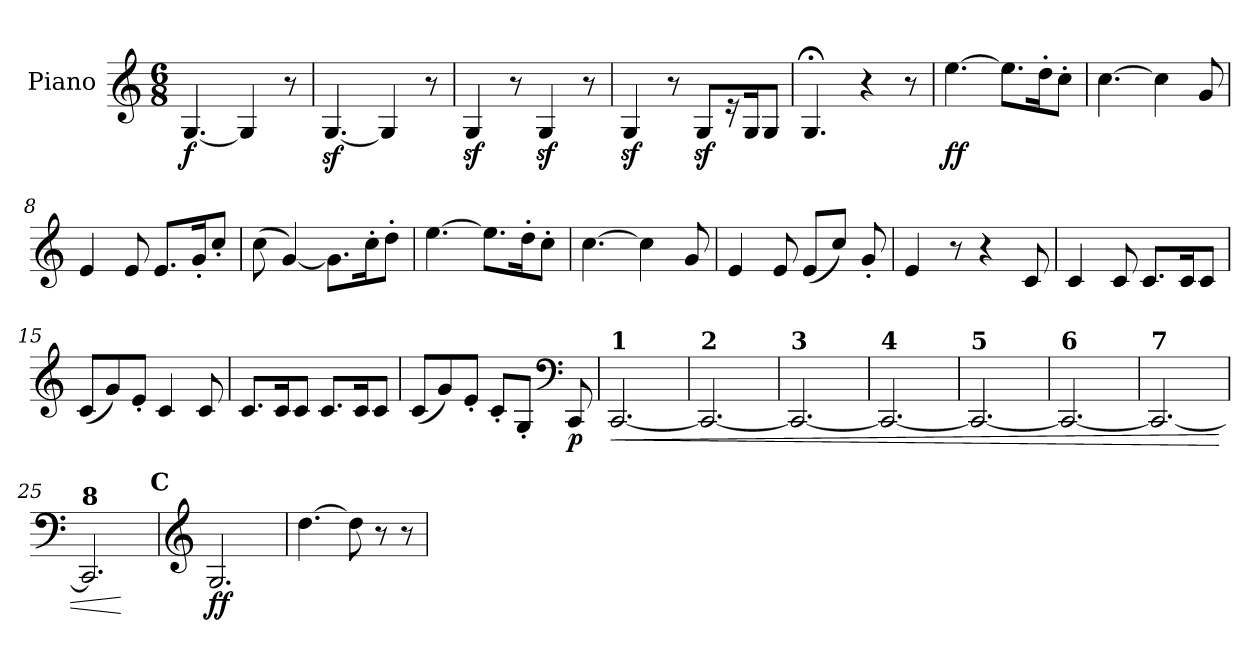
**kern	**dynam
*part1	*part1
*staff1	*staff1
*I"Piano	*
*I'Pno.	*
*clefG2	*
*ITrd2c3	*
*k[f#c#g#]	*
*M6/8	*
*MM150	*
=1	=1
!	!LO:DY:b
[4.E/	f
4E/]	.
8r	.
=2	=2
[4.Ez</	.
4E/]	.
8r	.
=3	=3
4Ez</	.
8r	.
4Ez</	.
8r	.
=4	=4
4Ez</	.
8r	.
8Ez</L	.
16re	.
16E/K	.
8E/J	.
=5	=5
4.E;</	.
4r	.
8r	.
=6	=6
!	!LO:DY:b
[4.cc#\	ff
8.cc#\L]	.
16b'\K	.
8a'\J	.
=7	=7
[4.a\	.
4a\]	.
8e/	.
=8	=8
4c#/	.
8c#/	.
8.c#/L	.
16e'/K	.
8a'/J	.
!!LO:LB:g=z
=9	=9
(8a\	.
[4e/)	.
8.e\L]	.
16a'\K	.
8b'\J	.
=10	=10
[4.cc#\	.
8.cc#\L]	.
16b'\K	.
8a'\J	.
=11	=11
[4.a\	.
4a\]	.
8e/	.
=12	=12
4c#/	.
8c#/	.
(8c#/L	.
8a/J)	.
8e'/	.
=13	=13
4c#/	.
8r	.
4r	.
8A/	.
=14	=14
4A/	.
8A/	.
8.A/L	.
16A/K	.
8A/J	.
=15	=15
(8A/L	.
8e/)	.
8c#'/J	.
4A/	.
8A/	.
=16	=16
8.A/L	.
16A/K	.
8A/J	.
8.A/L	.
16A/K	.
8A/J	.
!!LO:LB:g=z
=17	=17
(8A/L	.
8e/)	.
8c#'/J	.
8A'/L	.
8E'/J	.
*clefF4	*
!	!LO:DY:b
8AAA/	p
=18	=18
!LO:TX:a:B:t=1	!
!	!LO:HP:b
[2.AAA/	<
=19	=19
!LO:TX:a:B:t=2	!
2.AAA/_	.
=20	=20
!LO:TX:a:B:t=3	!
2.AAA/_	.
=21	=21
!LO:TX:a:B:t=4	!
2.AAA/_	.
=22	=22
!LO:TX:a:B:t=5	!
2.AAA/_	.
=23	=23
!LO:TX:a:B:t=6	!
2.AAA/_	.
=24	=24
!LO:TX:a:B:t=7	!
2.AAA/_	.
=25	=25
!LO:TX:a:B:t=8	!
2.AAA/]	.
.	[
!!LO:REH:place=s1:a:B:enc=none:fs=14:t=C
=26	=26
*clefG2	*
!	!LO:DY:b
2.E/	ff
=27	=27
[4.b\	.
8b\]	.
8r	.
8r	.
=	=
*-	*-
